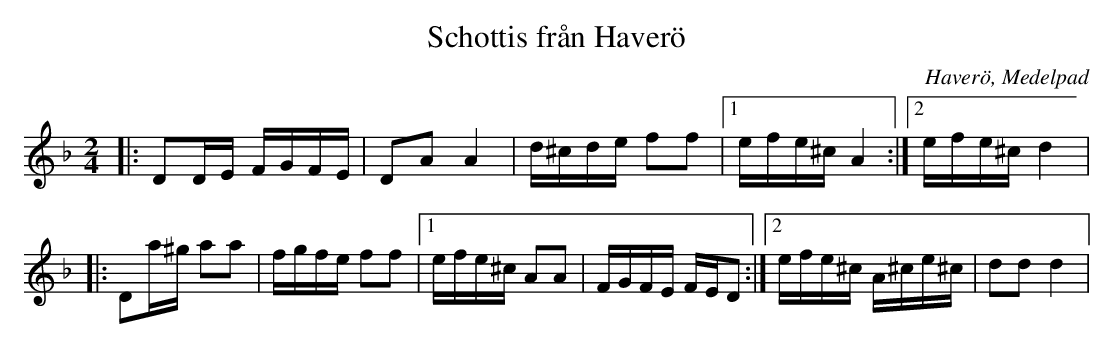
X:1
T:Schottis från Haverö
O:Haverö, Medelpad
M:2/4
L:1/16
K:Dm
|: D2DE FGFE | D2A2 A4 | d^cde f2f2 |1 efe^c A4 :|2 efe^c d4 |
|: D2a^g a2a2 | fgfe f2f2 |1 efe^c A2A2 | FGFE FED2 :|2 efe^c A^ce^c | d2d2 d4 |
